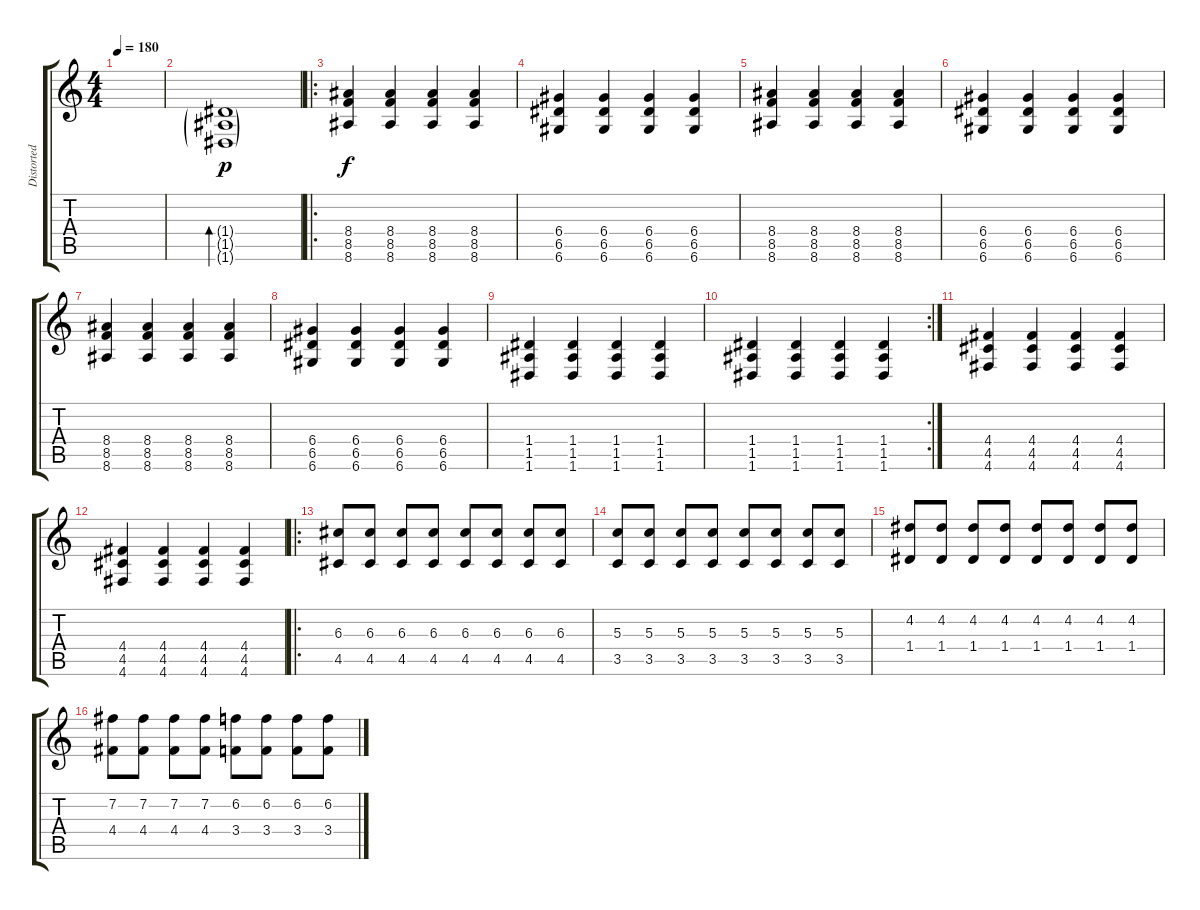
\track ("Distorted Guitarist" "Distorted ") {instrument distortionguitar}
\staff {score tabs}
\tuning (E4 B3 G3 D3 A2 D2) {hide}
\ts (4 4)
\tempo 180
\clef g2
\ks c
|
(1.4{g} 1.5{g} 1.6{g}).1{bd 240 dy p} |
\ro
(8.4 8.5 8.6).4{dy f} (8.4 8.5 8.6).4 (8.4 8.5 8.6).4 (8.4 8.5 8.6).4 |
(6.4 6.5 6.6).4 (6.4 6.5 6.6).4 (6.4 6.5 6.6).4 (6.4 6.5 6.6).4 |
(8.4 8.5 8.6).4 (8.4 8.5 8.6).4 (8.4 8.5 8.6).4 (8.4 8.5 8.6).4 |
(6.4 6.5 6.6).4 (6.4 6.5 6.6).4 (6.4 6.5 6.6).4 (6.4 6.5 6.6).4 |
(8.4 8.5 8.6).4 (8.4 8.5 8.6).4 (8.4 8.5 8.6).4 (8.4 8.5 8.6).4 |
(6.4 6.5 6.6).4 (6.4 6.5 6.6).4 (6.4 6.5 6.6).4 (6.4 6.5 6.6).4 |
(1.4 1.5 1.6).4 (1.4 1.5 1.6).4 (1.4 1.5 1.6).4 (1.4 1.5 1.6).4 |
\rc 2
(1.4 1.5 1.6).4 (1.4 1.5 1.6).4 (1.4 1.5 1.6).4 (1.4 1.5 1.6).4 |
(4.4 4.5 4.6).4 (4.4 4.5 4.6).4 (4.4 4.5 4.6).4 (4.4 4.5 4.6).4 |
(4.4 4.5 4.6).4 (4.4 4.5 4.6).4 (4.4 4.5 4.6).4 (4.4 4.5 4.6).4 |
\ro
(6.3 4.5).8 (6.3 4.5).8 (6.3 4.5).8 (6.3 4.5).8 (6.3 4.5).8 (6.3 4.5).8 (6.3 4.5).8 (6.3 4.5).8 |
(5.3 3.5).8 (5.3 3.5).8 (5.3 3.5).8 (5.3 3.5).8 (5.3 3.5).8 (5.3 3.5).8 (5.3 3.5).8 (5.3 3.5).8 |
(4.2 1.4).8 (4.2 1.4).8 (4.2 1.4).8 (4.2 1.4).8 (4.2 1.4).8 (4.2 1.4).8 (4.2 1.4).8 (4.2 1.4).8 |
(7.2 4.4).8 (7.2 4.4).8 (7.2 4.4).8 (7.2 4.4).8 (6.2 3.4).8 (6.2 3.4).8 (6.2 3.4).8 (6.2 3.4).8
